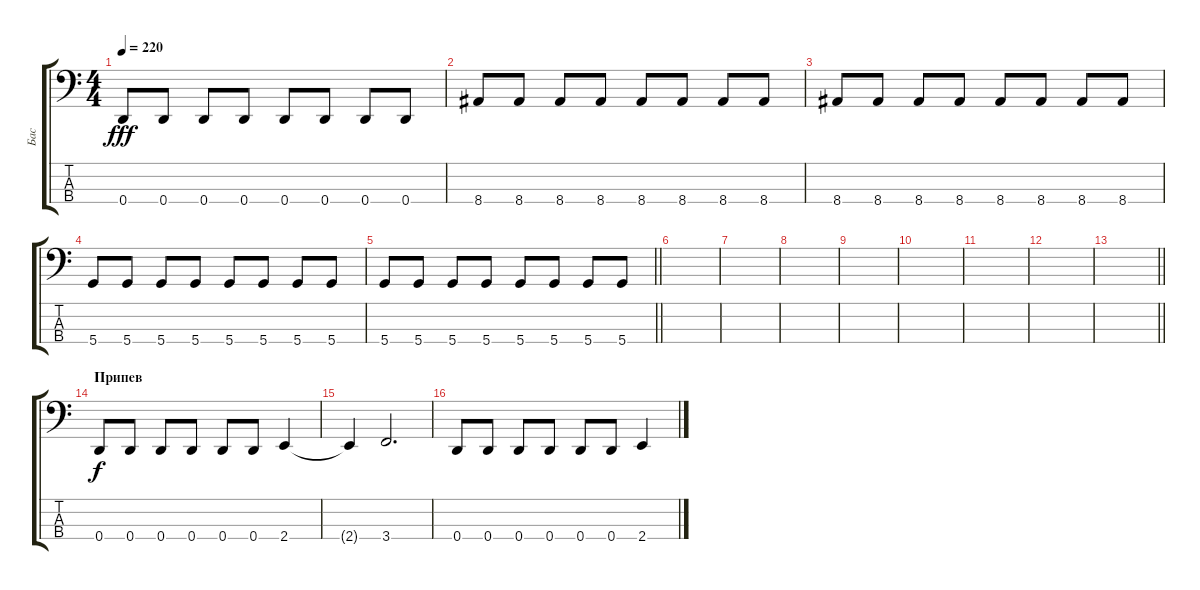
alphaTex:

\track ("Бас" "Бас") {instrument electricbassfinger}
\staff {score tabs}
\tuning (G2 D2 A1 D1) {hide}
\ts (4 4)
\tempo 220
\clef f4
\ks c
0.4.8{dy fff} 0.4.8 0.4.8 0.4.8 0.4.8 0.4.8 0.4.8 0.4.8 |
8.4.8 8.4.8 8.4.8 8.4.8 8.4.8 8.4.8 8.4.8 8.4.8 |
8.4.8 8.4.8 8.4.8 8.4.8 8.4.8 8.4.8 8.4.8 8.4.8 |
5.4.8 5.4.8 5.4.8 5.4.8 5.4.8 5.4.8 5.4.8 5.4.8 |
\barLineRight lightlight
5.4.8 5.4.8 5.4.8 5.4.8 5.4.8 5.4.8 5.4.8 5.4.8 |
\section ("" "")
|
|
|
|
|
|
|
\barLineRight lightlight
|
\section ("" "Припев")
0.4.8{dy f} 0.4.8 0.4.8 0.4.8 0.4.8 0.4.8 2.4.4 |
2.4{t}.4 3.4.2{d} |
0.4.8 0.4.8 0.4.8 0.4.8 0.4.8 0.4.8 2.4.4
